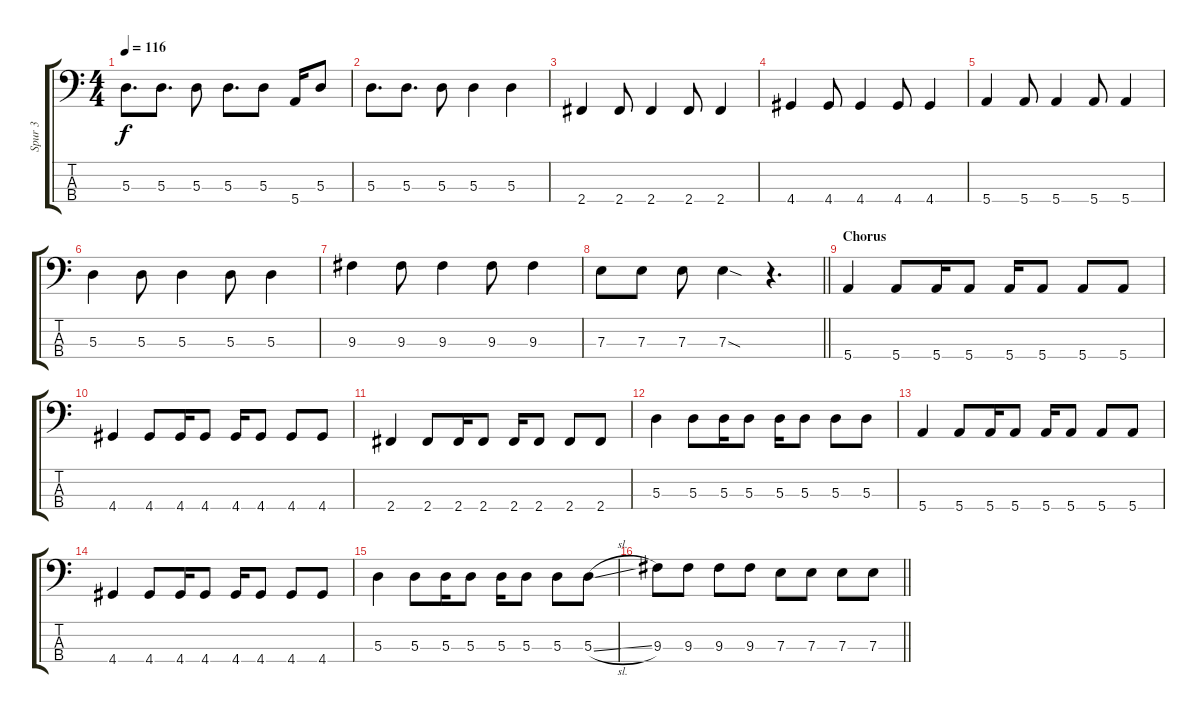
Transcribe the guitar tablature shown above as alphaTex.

\track ("Spur 3" "Spur 3") {instrument electricbassfinger}
\staff {score tabs}
\tuning (G2 D2 A1 E1) {hide}
\ts (4 4)
\tempo 116
\clef f4
\ks c
5.3.8{d dy f} 5.3.8{d} 5.3.8 5.3.8{d} 5.3.8 5.4.16 5.3.8 |
5.3.8{d} 5.3.8{d} 5.3.8 5.3.4 5.3.4 |
2.4.4 2.4.8 2.4.4 2.4.8 2.4.4 |
4.4.4 4.4.8 4.4.4 4.4.8 4.4.4 |
5.4.4 5.4.8 5.4.4 5.4.8 5.4.4 |
5.3.4 5.3.8 5.3.4 5.3.8 5.3.4 |
9.3.4 9.3.8 9.3.4 9.3.8 9.3.4 |
\barLineRight lightlight
7.3.8 7.3.8 7.3.8 7.3{sod}.4 r.4{d} |
\section ("" "Chorus")
5.4.4 5.4.8 5.4.16 5.4.8 5.4.16 5.4.8 5.4.8 5.4.8 |
4.4.4 4.4.8 4.4.16 4.4.8 4.4.16 4.4.8 4.4.8 4.4.8 |
2.4.4 2.4.8 2.4.16 2.4.8 2.4.16 2.4.8 2.4.8 2.4.8 |
5.3.4 5.3.8 5.3.16 5.3.8 5.3.16 5.3.8 5.3.8 5.3.8 |
5.4.4 5.4.8 5.4.16 5.4.8 5.4.16 5.4.8 5.4.8 5.4.8 |
4.4.4 4.4.8 4.4.16 4.4.8 4.4.16 4.4.8 4.4.8 4.4.8 |
5.3.4 5.3.8 5.3.16 5.3.8 5.3.16 5.3.8 5.3.8 5.3{sl}.8 |
\barLineRight lightlight
9.3.8 9.3.8 9.3.8 9.3.8 7.3.8 7.3.8 7.3.8 7.3.8
